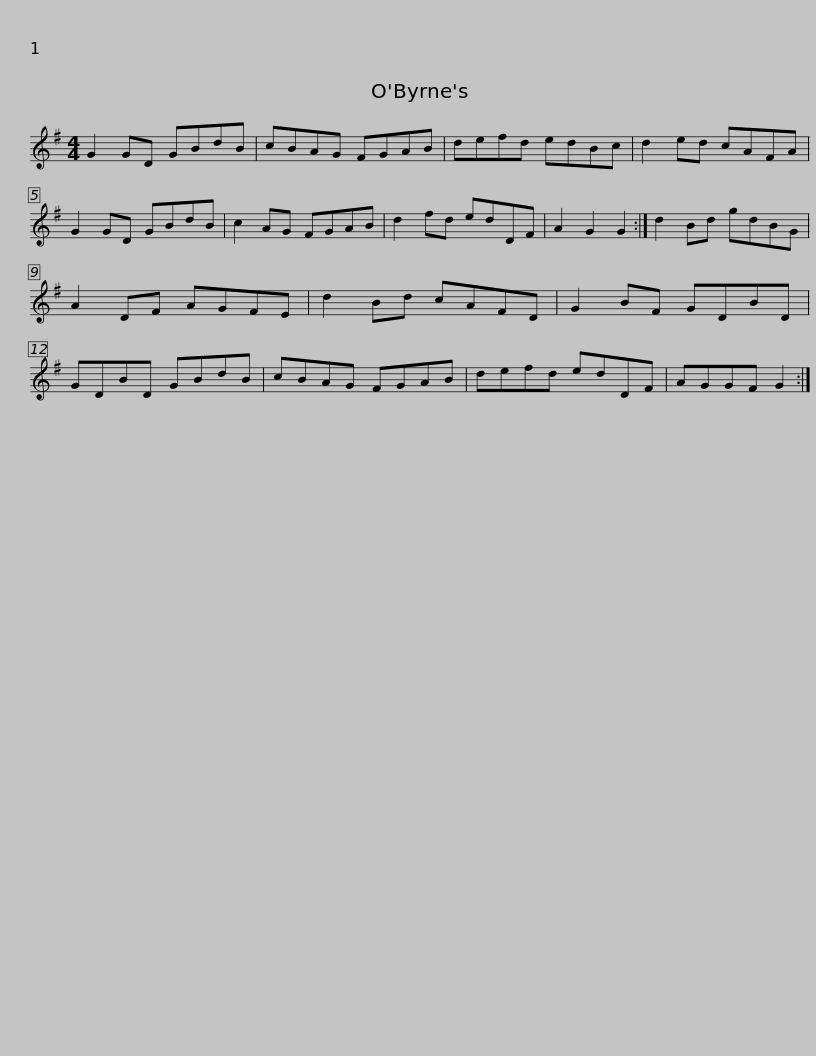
X:1
L:1/8
M:4/4
I:linebreak $
K:G
V:1 treble
V:1
 G2 GD GBdB | cBAG FGAB | defd edBc | d2 ed cAFA | G2 GD GBdB | %5
 c2 AG FGAB |$ d2 fd edDF | A2 G2 G2 :| d2 Bd gdBG | A2 DF AGFE | %10
 d2 Bd cAFD | G2 BF GDBD |$ GDBD GBdB | cBAG FGAB | defd edDF | %15
 AGGF G2 :| %16
